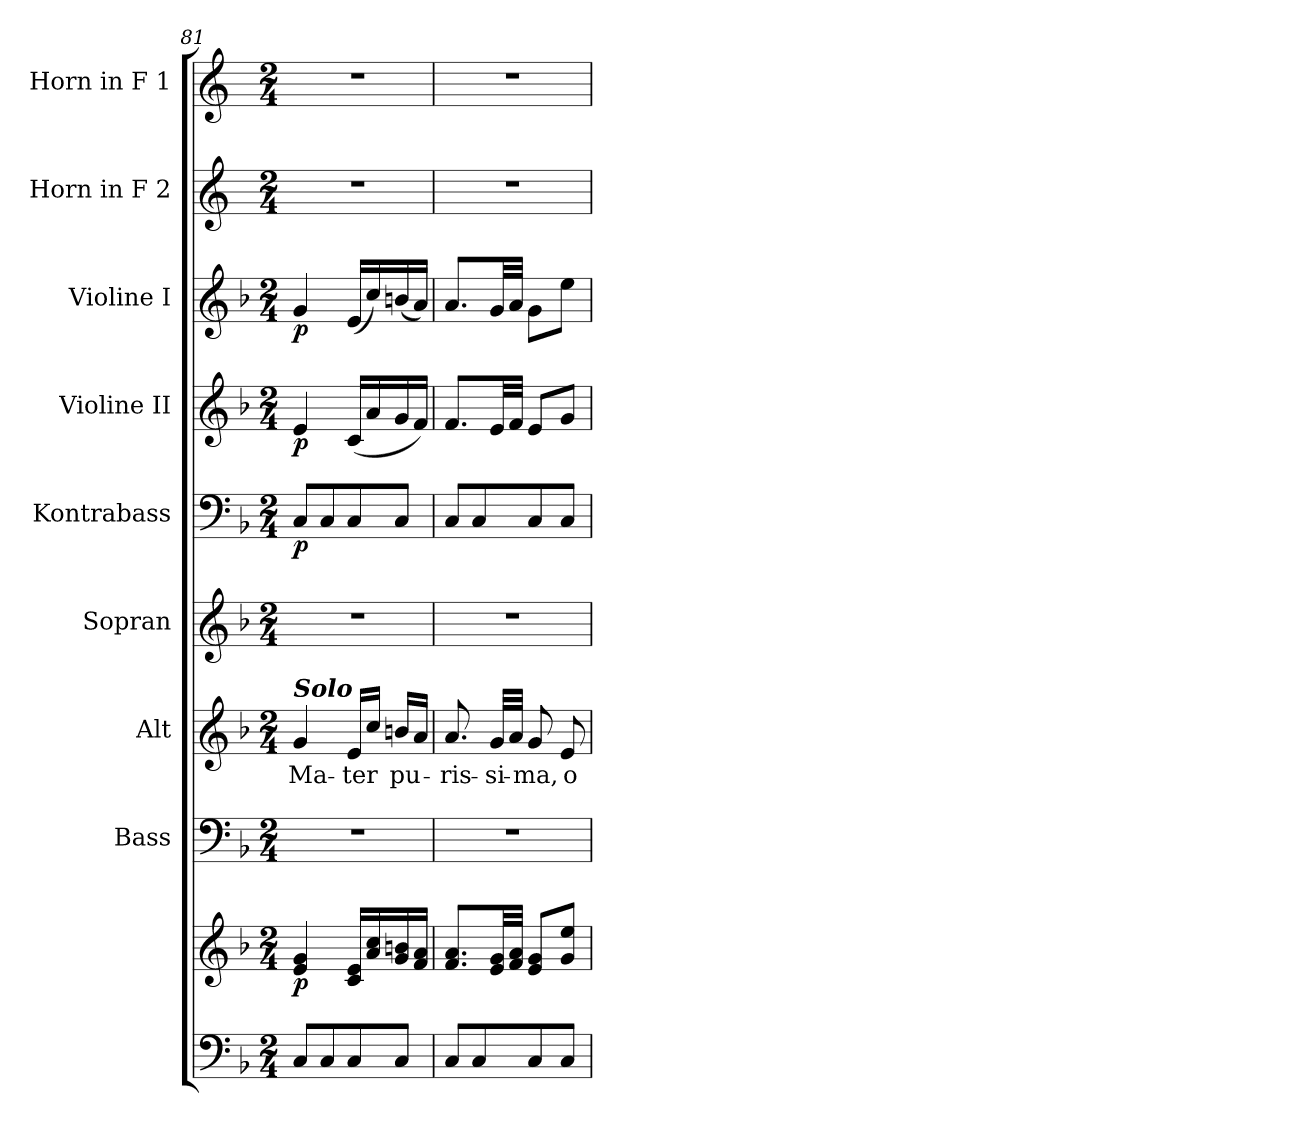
**kern	**kern	**dynam	**kern	**kern	**text	**kern	**kern	**dynam	**kern	**dynam	**kern	**dynam	**kern	**kern
*part9	*part9	*part9	*part8	*part7	*part7	*part6	*part5	*part5	*part4	*part4	*part3	*part3	*part2	*part1
*staff10	*staff9	*staff9/10	*staff8	*staff7	*staff7	*staff6	*staff5	*staff5	*staff4	*staff4	*staff3	*staff3	*staff2	*staff1
*	*	*	*I"Bass	*I"Alt	*	*I"Sopran	*I"Kontrabass	*	*I"Violine II	*	*I"Violine I	*	*I"Horn in F 2	*I"Horn in F 1
*	*	*	*I'B.	*I'A.	*	*I'S.	*I'Kb.	*	*I'Vl. II	*	*I'Vl. I	*	*I'Hrn. 2	*I'Hrn. 1
*clefF4	*clefG2	*	*clefF4	*clefG2	*	*clefG2	*clefF4	*	*clefG2	*	*clefG2	*	*clefG2	*clefG2
*	*	*	*	*	*	*	*ITrd7c12	*	*	*	*	*	*ITrd4c7	*ITrd4c7
*k[b-]	*k[b-]	*	*k[b-]	*k[b-]	*	*k[b-]	*k[b-]	*	*k[b-]	*	*k[b-]	*	*k[b-]	*k[b-]
*F:	*F:	*	*F:	*F:	*	*F:	*F:	*	*F:	*	*F:	*	*F:	*F:
*M2/4	*M2/4	*	*M2/4	*M2/4	*	*M2/4	*M2/4	*	*M2/4	*	*M2/4	*	*M2/4	*M2/4
=81	=81	=81	=81	=81	=81	=81	=81	=81	=81	=81	=81	=81	=81	=81
!	!	!	!	!LO:TX:a:Bi:t=Solo	!	!	!	!	!	!	!	!	!	!
!	!	!LO:DY:b	!	!	!LO:LY:b	!	!	!LO:DY:b	!	!LO:DY:b	!	!LO:DY:b	!	!
8C/L	4e/ 4g/	p	2r	4g/	Ma-	2r	8CC/L	p	4e/	p	4g/	p	2r	2r
8C/	.	.	.	.	.	.	8CC/	.	.	.	.	.	.	.
!	!	!	!	!	!LO:LY:b	!	!	!	!	!	!	!	!	!
8C/	16c/ 16e/LL	.	.	16e/LL	-ter	.	8CC/	.	(<16c/LL	.	(<16e/LL	.	.	.
.	16a/ 16cc/	.	.	16cc/JJ	.	.	.	.	16a/	.	16cc/)	.	.	.
!	!	!	!	!	!LO:LY:b	!	!	!	!	!	!	!	!	!
8C/J	16g/ 16bn/	.	.	16bn/LL	pu-	.	8CC/J	.	16g/	.	(<16bn/	.	.	.
.	16f/ 16a/JJ	.	.	16a/JJ	.	.	.	.	16f/JJ)	.	16a/JJ)	.	.	.
=82	=82	=82	=82	=82	=82	=82	=82	=82	=82	=82	=82	=82	=82	=82
!	!	!	!	!	!LO:LY:b	!	!	!	!	!	!	!	!	!
8C/L	8.f/ 8.a/L	.	2r	8.a/	-ris-	2r	8CC/L	.	8.f/L	.	8.a/L	.	2r	2r
8C/	.	.	.	.	.	.	8CC/	.	.	.	.	.	.	.
!	!	!	!	!	!LO:LY:b	!	!	!	!	!	!	!	!	!
.	32e/ 32g/LL	.	.	32g/LLL	-si-	.	.	.	32e/LL	.	32g/LL	.	.	.
.	32f/ 32a/JJJ	.	.	32a/JJJ	.	.	.	.	32f/JJJ	.	32a/JJJ	.	.	.
!	!	!	!	!	!LO:LY:b	!	!	!	!	!	!	!	!	!
8C/	8e/ 8g/L	.	.	8g/	-ma,	.	8CC/	.	8e/L	.	8g\L	.	.	.
!	!	!	!	!	!LO:LY:b	!	!	!	!	!	!	!	!	!
8C/J	8g/ 8ee/J	.	.	8e/	o-	.	8CC/J	.	8g/J	.	8ee\J	.	.	.
=	=	=	=	=	=	=	=	=	=	=	=	=	=	=
*-	*-	*-	*-	*-	*-	*-	*-	*-	*-	*-	*-	*-	*-	*-
